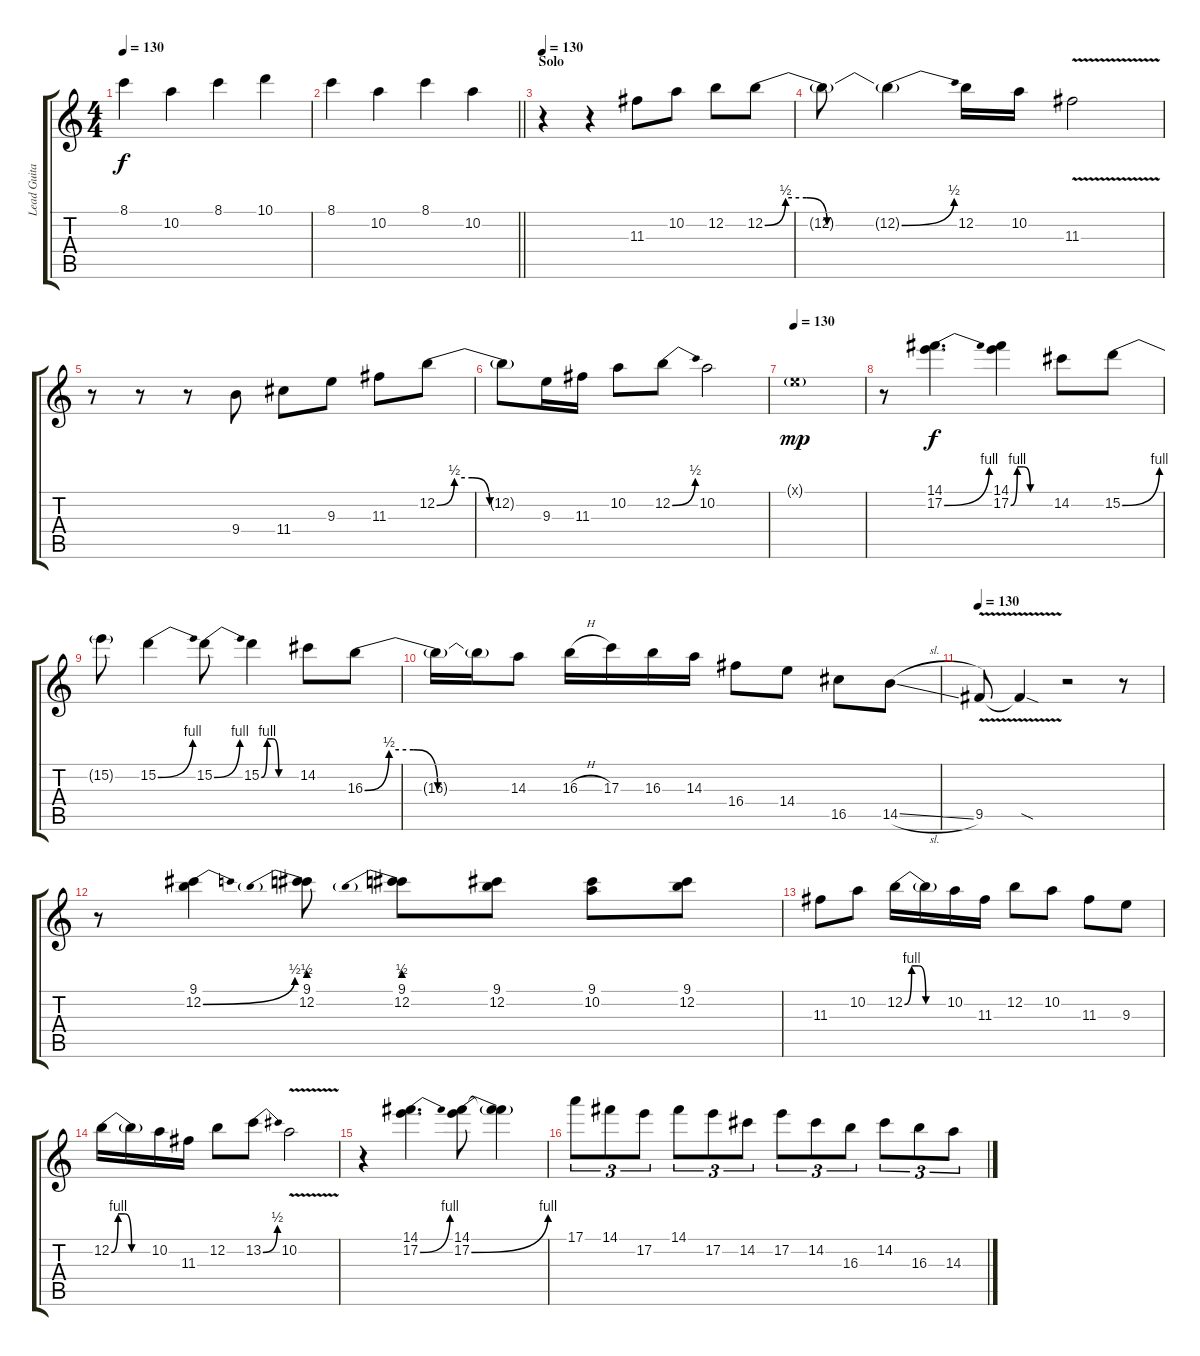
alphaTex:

\track ("Lead Guitar" "Lead Guita") {instrument electricguitarjazz}
\staff {score tabs}
\tuning (E4 B3 G3 D3 A2 E2) {hide}
\ts (4 4)
\tempo 130
\clef g2
\ks c
8.1.4{dy f} 10.2.4 8.1.4 10.1.4 |
\barLineRight lightlight
8.1.4 10.2.4 8.1.4 10.2.4 |
\section ("" "Solo")
\tempo 130
r.4{volume 16 instrument distortionguitar} r.4 11.3.8 10.2.8 12.2.8 12.2{be (custom 0 0 10 2 20 2 30 0 60 0)}.8 |
12.2{t}.8 12.2{be (bend 0 0 60 2) t}.4 12.2.16 10.2.16 11.3{v}.2 |
r.8 r.8 r.8 9.4.8 11.4.8 9.3.8 11.3.8 12.2{be (custom 0 0 10 2 20 2 30 0 60 0)}.8 |
12.2{t}.8 9.3.16 11.3.16 10.2.8 12.2{be (bend 0 0 60 2)}.8 10.2.2 |
\tempo 130
0.1{g x}.1{dy mp} |
r.8 (14.1 17.2{be (bend 0 0 60 4)}).4{d dy f} (14.1 17.2{be (custom 0 0 10 4 20 4 30 0 60 0)}).4 14.2.8 15.2{be (bend 0 0 60 4)}.8 |
15.2{t}.8 15.2{be (bend 0 0 60 4)}.4 15.2{be (bend 0 0 60 4)}.8 15.2{be (custom 0 0 10 4 20 4 30 0 60 0)}.4 14.2.8 16.3{be (custom 0 0 10 2 20 2 30 0 60 0)}.8 |
16.3{t}.16 16.3{t}.16 14.3.8 16.3{h}.16 17.3.16 16.3.16 14.3.16 16.4.8 14.4.8 16.5.8 14.5{sl}.8 |
\tempo 130
9.5{v}.8 9.5{sod t}.4 r.2 r.8 |
r.8 (9.1 12.2{be (bend 0 0 60 2)}).4 (9.1 12.2{be (prebend 0 2 60 2)}).8 (9.1 12.2{be (prebend 0 2 60 2)}).8 (9.1 12.2).8 (9.1 10.2).8 (9.1 12.2).8 |
11.3.8 10.2.8 12.2{be (custom 0 0 10 4 20 4 30 0 60 0)}.16 12.2{t}.16 10.2.16 11.3.16 12.2.8 10.2.8 11.3.8 9.3.8 |
12.2{be (custom 0 0 10 4 20 4 30 0 60 0)}.16 12.2{t}.16 10.2.16 11.3.16 12.2.8 13.2{be (bend 0 0 60 2)}.8 10.2{v}.2 |
r.4 (14.1 17.2{be (bend 0 0 60 4)}).4{d} (14.1 17.2{be (bend 0 0 60 4)}).8 (14.1{t} 17.2{t}).4 |
17.1.8{tu (3 2)} 14.1.8{tu (3 2)} 17.2.8{tu (3 2)} 14.1.8{tu (3 2)} 17.2.8{tu (3 2)} 14.2.8{tu (3 2)} 17.2.8{tu (3 2)} 14.2.8{tu (3 2)} 16.3.8{tu (3 2)} 14.2.8{tu (3 2)} 16.3.8{tu (3 2)} 14.3.8{tu (3 2)}
